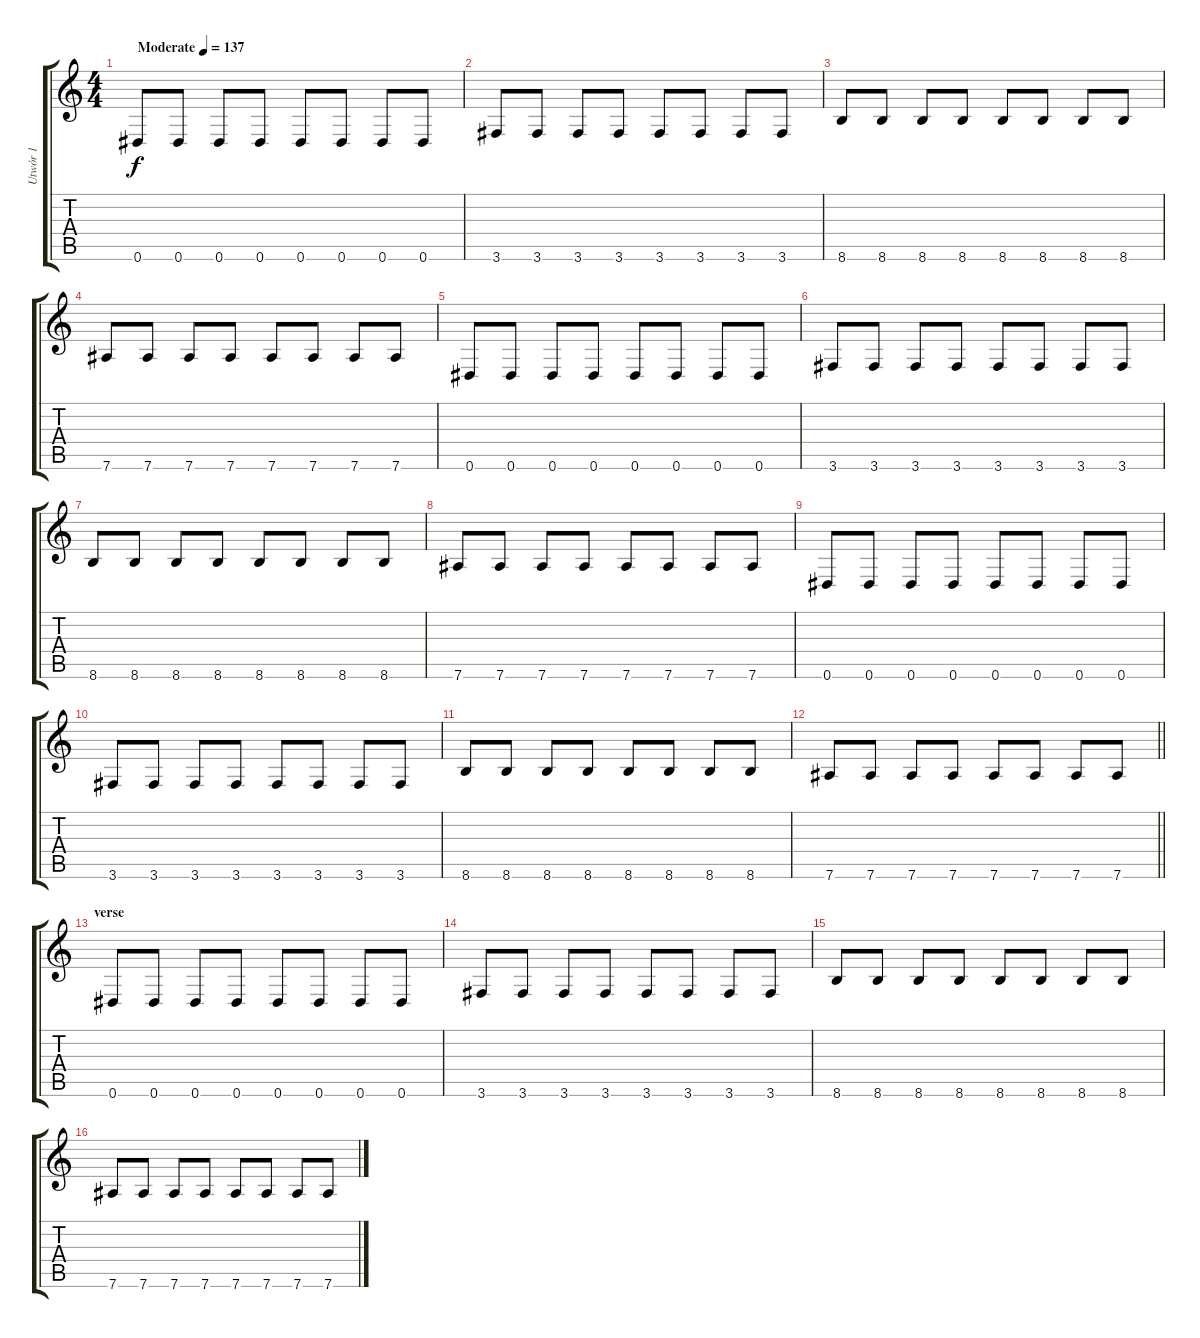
\track ("Utwór 1" "Utwór 1") {instrument overdrivenguitar}
\staff {score tabs}
\tuning (Eb4 Bb3 Gb3 Db3 Ab2 Eb2) {hide}
\ts (4 4)
\tempo (137 "Moderate")
\clef g2
\ks c
0.6.8{dy f instrument overdrivenguitar} 0.6.8 0.6.8 0.6.8 0.6.8 0.6.8 0.6.8 0.6.8 |
3.6.8 3.6.8 3.6.8 3.6.8 3.6.8 3.6.8 3.6.8 3.6.8 |
8.6.8 8.6.8 8.6.8 8.6.8 8.6.8 8.6.8 8.6.8 8.6.8 |
7.6.8 7.6.8 7.6.8 7.6.8 7.6.8 7.6.8 7.6.8 7.6.8 |
0.6.8 0.6.8 0.6.8 0.6.8 0.6.8 0.6.8 0.6.8 0.6.8 |
3.6.8 3.6.8 3.6.8 3.6.8 3.6.8 3.6.8 3.6.8 3.6.8 |
8.6.8 8.6.8 8.6.8 8.6.8 8.6.8 8.6.8 8.6.8 8.6.8 |
7.6.8 7.6.8 7.6.8 7.6.8 7.6.8 7.6.8 7.6.8 7.6.8 |
0.6.8 0.6.8 0.6.8 0.6.8 0.6.8 0.6.8 0.6.8 0.6.8 |
3.6.8 3.6.8 3.6.8 3.6.8 3.6.8 3.6.8 3.6.8 3.6.8 |
8.6.8 8.6.8 8.6.8 8.6.8 8.6.8 8.6.8 8.6.8 8.6.8 |
\barLineRight lightlight
7.6.8 7.6.8 7.6.8 7.6.8 7.6.8 7.6.8 7.6.8 7.6.8 |
\section ("" "verse")
0.6.8 0.6.8 0.6.8 0.6.8 0.6.8 0.6.8 0.6.8 0.6.8 |
3.6.8 3.6.8 3.6.8 3.6.8 3.6.8 3.6.8 3.6.8 3.6.8 |
8.6.8 8.6.8 8.6.8 8.6.8 8.6.8 8.6.8 8.6.8 8.6.8 |
7.6.8 7.6.8 7.6.8 7.6.8 7.6.8 7.6.8 7.6.8 7.6.8
